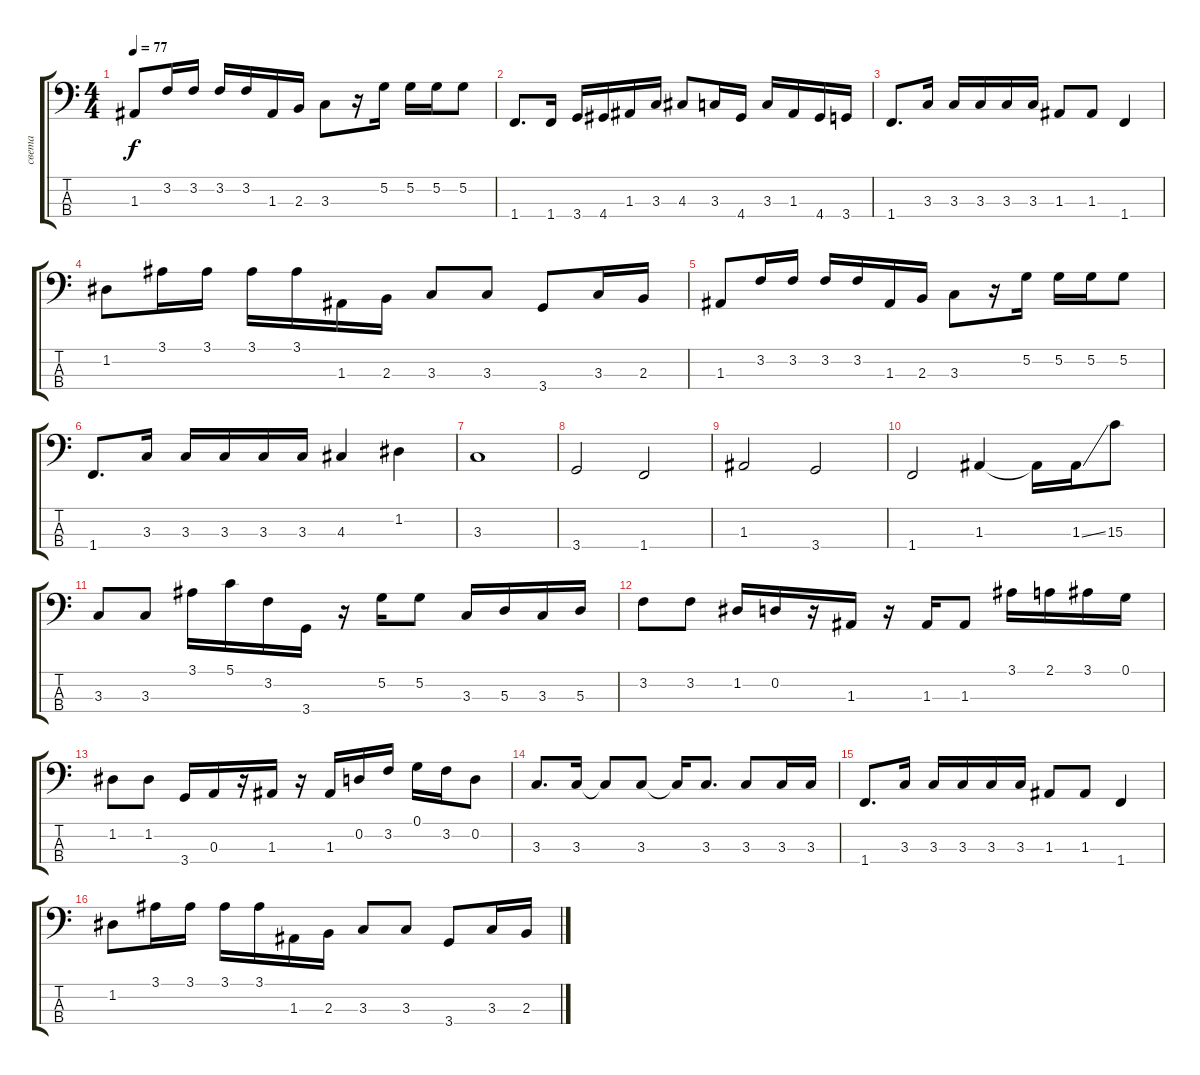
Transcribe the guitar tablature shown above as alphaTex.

\track ("света" "света") {instrument electricbassfinger}
\staff {score tabs}
\tuning (G2 D2 A1 E1) {hide}
\ts (4 4)
\tempo 77
\clef f4
\ks c
1.3.8{dy f} 3.2.16 3.2.16 3.2.16 3.2.16 1.3.16 2.3.16 3.3.8 r.16 5.2.16 5.2.16 5.2.16 5.2.8 |
1.4.8{d} 1.4.16 3.4.16 4.4.16 1.3.16 3.3.16 4.3.8 3.3.16 4.4.16 3.3.16 1.3.16 4.4.16 3.4.16 |
1.4.8{d} 3.3.16 3.3.16 3.3.16 3.3.16 3.3.16 1.3.8 1.3.8 1.4.4 |
1.2.8 3.1.16 3.1.16 3.1.16 3.1.16 1.3.16 2.3.16 3.3.8 3.3.8 3.4.8 3.3.16 2.3.16 |
1.3.8 3.2.16 3.2.16 3.2.16 3.2.16 1.3.16 2.3.16 3.3.8 r.16 5.2.16 5.2.16 5.2.16 5.2.8 |
1.4.8{d} 3.3.16 3.3.16 3.3.16 3.3.16 3.3.16 4.3.4 1.2.4 |
3.3.1 |
3.4.2 1.4.2 |
1.3.2 3.4.2 |
1.4.2 1.3.4 1.3{t}.16 1.3{ss}.16 15.3.8 |
3.3.8 3.3.8 3.1.16 5.1.16 3.2.16 3.4.16 r.16 5.2.16 5.2.8 3.3.16 5.3.16 3.3.16 5.3.16 |
3.2.8 3.2.8 1.2.16 0.2.16 r.16 1.3.16 r.16 1.3.16 1.3.8 3.1.16 2.1.16 3.1.16 0.1.16 |
1.2.8 1.2.8 3.4.16 0.3.16 r.16 1.3.16 r.16 1.3.16 0.2.16 3.2.16 0.1.16 3.2.16 0.2.8 |
3.3.8{d} 3.3.16 3.3{t}.8 3.3.8 3.3{t}.16 3.3.8{d} 3.3.8 3.3.16 3.3.16 |
1.4.8{d} 3.3.16 3.3.16 3.3.16 3.3.16 3.3.16 1.3.8 1.3.8 1.4.4 |
1.2.8 3.1.16 3.1.16 3.1.16 3.1.16 1.3.16 2.3.16 3.3.8 3.3.8 3.4.8 3.3.16 2.3.16
